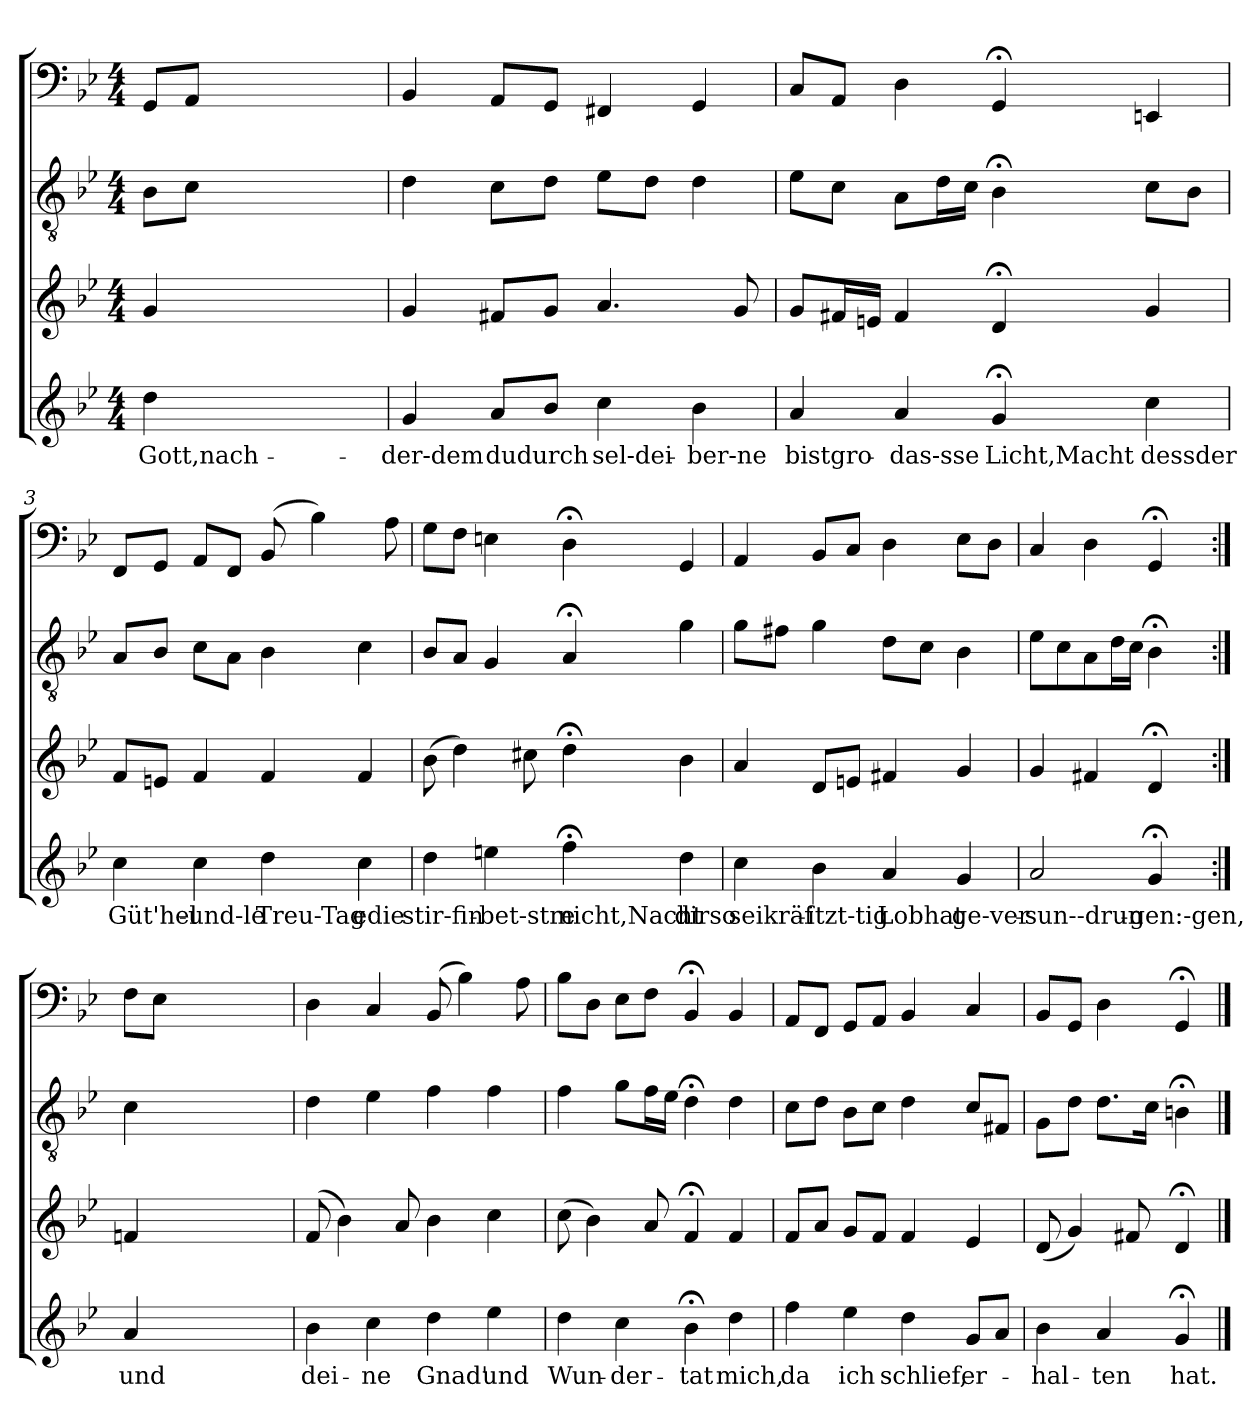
**kern	**text	**kern	**kern	**kern
*part4	*part4	*part3	*part2	*part1
*staff4	*staff4	*staff3	*staff2	*staff1
*clefG2	*	*clefG2	*clefGv2	*clefF4
*k[b-e-]	*	*k[b-e-]	*k[b-e-]	*k[b-e-]
*g:	*	*g:	*g:	*g:
*M4/4	*	*M4/4	*M4/4	*M4/4
=	=	=	=	=
4dd\	Gott,nach-	4g/	8B-\L	8GG/L
.	.	.	8c\J	8AA/J
2ryy	.	2ryy	2ryy	2ryy
4ryy	.	4ryy	4ryy	4ryy
=1	=1	=1	=1	=1
4g/	der-dem	4g/	4d\	4BB-/
8a/L	dudurch	8f#X/L	8c\L	8AA/L
8b-/J	.	8g/J	8d\J	8GG/J
4cc\	sel-dei-	4.a/	8e-\L	4FF#X/
.	.	.	8d\J	.
4b-\	-ber-ne	.	4d\	4GG/
.	.	8g/	.	.
=2	=2	=2	=2	=2
4a/	bistgro-	8g/L	8e-\L	8C/L
.	.	16f#X/L	8c\J	8AA/J
.	.	16en/JJ	.	.
4a/	das-sse	4f#/	8A\L	4D\
.	.	.	16d\L	.
.	.	.	16c\JJ	.
4g;</	Licht,Macht	4d;</	4B-;<\	4GG;</
4cc\	dessder	4g/	8c\L	4EEn/
.	.	.	8B-\J	.
=3	=3	=3	=3	=3
4cc\	Güt'hel-	8f/L	8A/L	8FF/L
.	.	8en/J	8B-/J	8GG/J
4cc\	und-le	4f/	8c\L	8AA/L
.	.	.	8A\J	8FF/J
4dd\	Treu-Tag	4f/	4B-\	(8BB-/
.	.	.	.	4B-\)
4cc\	-edie	4f/	4c\	.
.	.	.	.	8A\
=4	=4	=4	=4	=4
4dd\	stir-fin-	(8b-\	8B-/L	8G\L
.	.	4dd\)	8A/J	8F\J
4een\	-bet-stre	.	4G/	4En\
.	.	8cc#X\	.	.
4ff;<\	nicht,Nacht	4dd;<\	4A;</	4D;<\
4dd\	dirso	4b-\	4g\	4GG/
=5	=5	=5	=5	=5
4cc\	seikräf-	4a/	8g\L	4AA/
.	.	.	8f#X\J	.
4b-\	itzt-tig	8d/L	4g\	8BB-/L
.	.	8en/J	.	8C/J
4a/	Lobhat	4f#X/	8d\L	4D\
.	.	.	8c\J	.
4g/	ge-ver-	4g/	4B-\	8E-\L
.	.	.	.	8D\J
=6	=6	=6	=6	=6
2a/	-sun--drun-	4g/	8e-\L	4C/
.	.	.	8c\	.
.	.	4f#X/	8A\	4D\
.	.	.	16d\L	.
.	.	.	16c\JJ	.
4g;</	-gen:-gen,	4d;</	4B-;<\	4GG;</
=:|!	=:|!	=:|!	=:|!	=:|!
4a/	und	4fn/	4c\	8F\L
.	.	.	.	8E-\J
2ryy	.	2ryy	2ryy	2ryy
4ryy	.	4ryy	4ryy	4ryy
=7	=7	=7	=7	=7
4b-\	dei-	(8f/	4d\	4D\
.	.	4b-\)	.	.
4cc\	-ne	.	4e-\	4C/
.	.	8a/	.	.
4dd\	Gnad'	4b-\	4f\	(8BB-/
.	.	.	.	4B-\)
4ee-\	und	4cc\	4f\	.
.	.	.	.	8A\
=8	=8	=8	=8	=8
4dd\	Wun-	(8cc\	4f\	8B-\L
.	.	4b-\)	.	8D\J
4cc\	-der-	.	8g\L	8E-\L
.	.	8a/	16f\L	8F\J
.	.	.	16e-\JJ	.
4b-;<\	-tat	4f;</	4d;<\	4BB-;</
4dd\	mich,	4f/	4d\	4BB-/
=9	=9	=9	=9	=9
4ff\	da	8f/L	8c\L	8AA/L
.	.	8a/J	8d\J	8FF/J
4ee-\	ich	8g/L	8B-\L	8GG/L
.	.	8f/J	8c\J	8AA/J
4dd\	schlief,	4f/	4d\	4BB-/
8g/L	er-	4e-/	8c/L	4C/
8a/J	.	.	8F#X/J	.
=10	=10	=10	=10	=10
4b-\	-hal-	(8d/	8G\L	8BB-/L
.	.	4g/)	8d\J	8GG/J
4a/	-ten	.	8.d\L	4D\
.	.	8f#X/	.	.
.	.	.	16c\Jk	.
4g;</	hat.	4d;</	4Bn;<\	4GG;</
==	==	==	==	==
*-	*-	*-	*-	*-
